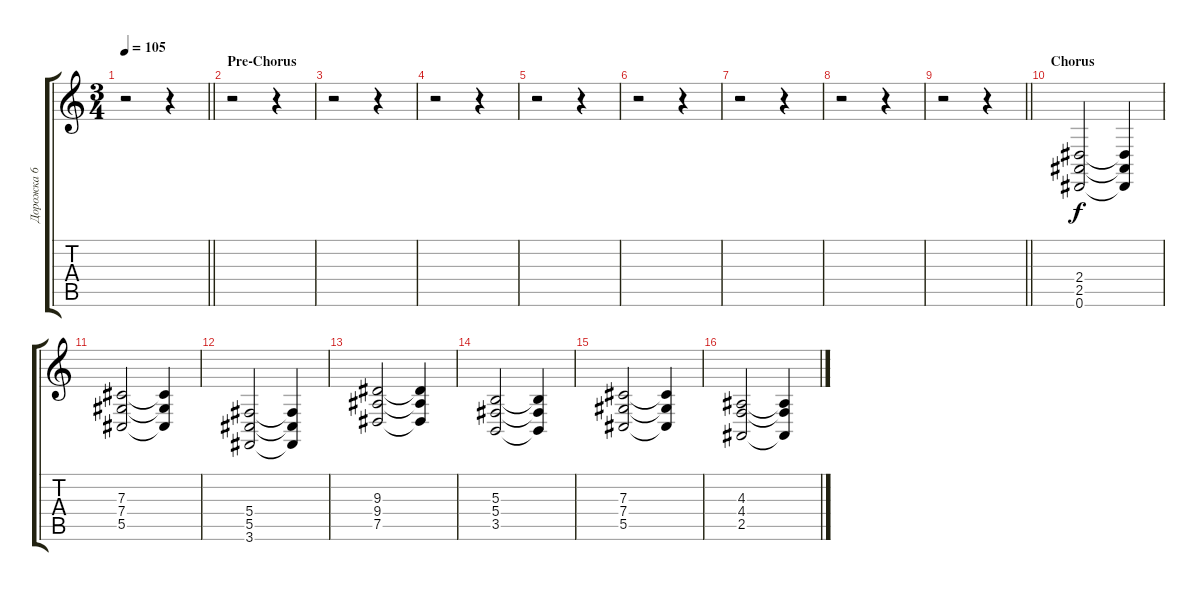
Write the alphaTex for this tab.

\track ("Дорожка 6" "Дорожка 6") {instrument rockorgan}
\staff {score tabs}
\tuning (Eb4 Bb3 Gb3 Db3 Ab2 Eb2) {hide}
\ts (3 4)
\tempo 105
\clef g2
\barLineRight lightlight
\ks c
r.2{dy f} r.4 |
\section ("" "Pre-Chorus")
r.2 r.4 |
r.2 r.4 |
r.2 r.4 |
r.2 r.4 |
r.2 r.4 |
r.2 r.4 |
r.2 r.4 |
\barLineRight lightlight
r.2 r.4 |
\section ("" "Chorus")
(2.4 2.5 0.6).2 (2.4{t} 2.5{t} 0.6{t}).4 |
(7.3 7.4 5.5).2 (7.3{t} 7.4{t} 5.5{t}).4 |
(5.4 5.5 3.6).2 (5.4{t} 5.5{t} 3.6{t}).4 |
(9.3 9.4 7.5).2 (9.3{t} 9.4{t} 7.5{t}).4 |
(5.3 5.4 3.5).2 (5.3{t} 5.4{t} 3.5{t}).4 |
(7.3 7.4 5.5).2 (7.3{t} 7.4{t} 5.5{t}).4 |
(4.3 4.4 2.5).2 (4.3{t} 4.4{t} 2.5{t}).4
